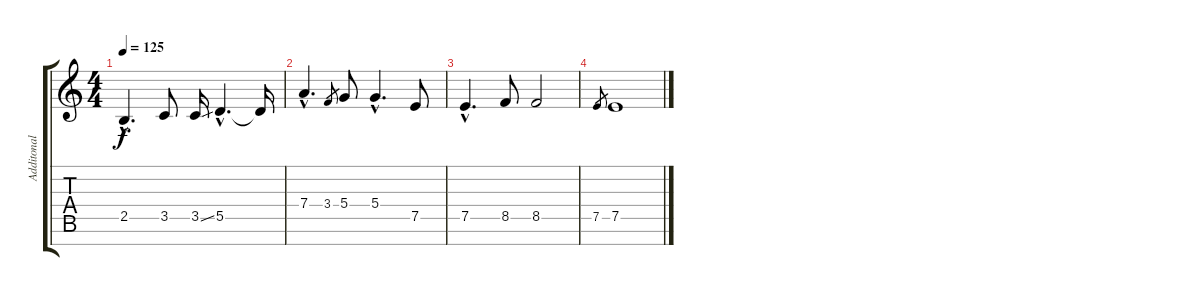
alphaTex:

\track ("Additonal" "Additonal") {instrument electricguitarclean}
\staff {score tabs}
\tuning (E4 B3 G3 D3 A2 E2 B1) {hide}
\ts (4 4)
\tempo 125
\clef g2
\ks c
2.5{hac}.4{d dy f} 3.5.8 3.5{ss}.16 5.5{hac}.4{d} 5.5{t}.16 |
7.4{hac}.4{d} 3.4.8{gr} 5.4.8 5.4{hac}.4{d} 7.5.8 |
7.5{hac}.4{d} 8.5.8 8.5.2 |
7.5.8{gr} 7.5.1
